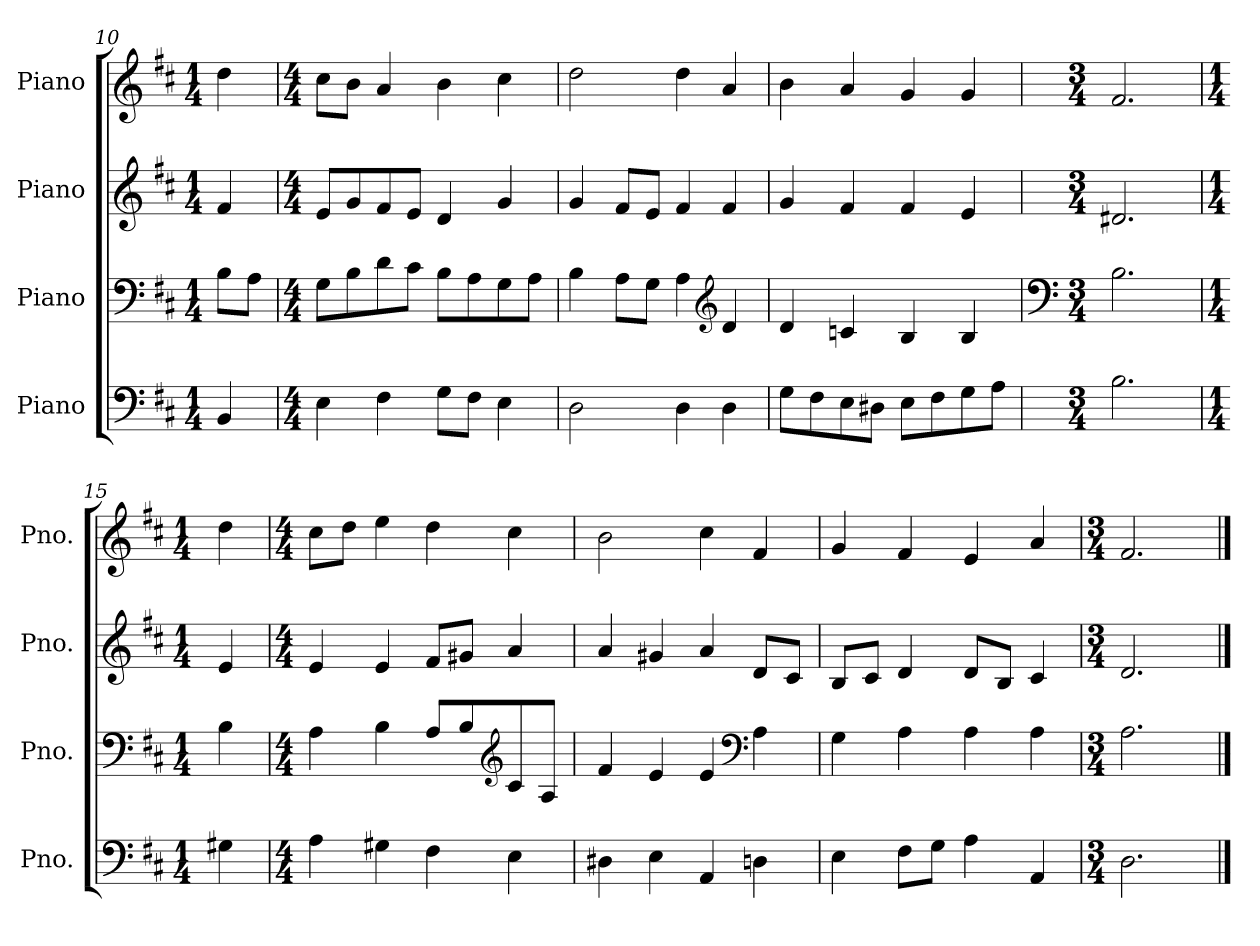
**kern	**kern	**kern	**kern
*part4	*part3	*part2	*part1
*staff4	*staff3	*staff2	*staff1
*I"Piano	*I"Piano	*I"Piano	*I"Piano
*I'Pno.	*I'Pno.	*I'Pno.	*I'Pno.
*clefF4	*clefF4	*clefG2	*clefG2
*k[f#c#]	*k[f#c#]	*k[f#c#]	*k[f#c#]
*M1/4	*M1/4	*M1/4	*M1/4
=10	=10	=10	=10
4BB/	8B\L	4f#/	4dd\
.	8A\J	.	.
=11	=11	=11	=11
*M4/4	*M4/4	*M4/4	*M4/4
4E\	8G\L	8e/L	8cc#\L
.	8B\	8g/	8b\J
4F#\	8d\	8f#/	4a/
.	8c#\J	8e/J	.
8G\L	8B\L	4d/	4b\
8F#\J	8A\	.	.
4E\	8G\	4g/	4cc#\
.	8A\J	.	.
=12	=12	=12	=12
2D\	4B\	4g/	2dd\
.	8A\L	8f#/L	.
.	8G\J	8e/J	.
4D\	4A\	4f#/	4dd\
*	*clefG2	*	*
4D\	4d/	4f#/	4a/
!!LO:LB:g=z
=13	=13	=13	=13
8G\L	4d/	4g/	4b\
8F#\	.	.	.
8E\	4cn/	4f#/	4a/
8D#X\J	.	.	.
8E\L	4B/	4f#/	4g/
8F#\	.	.	.
8G\	4B/	4e/	4g/
8A\J	.	.	.
=14	=14	=14	=14
*	*clefF4	*	*
*M3/4	*M3/4	*M3/4	*M3/4
2.B\	2.B\	2.d#X/	2.f#/
=15	=15	=15	=15
*M1/4	*M1/4	*M1/4	*M1/4
4G#X\	4B\	4e/	4dd\
=16	=16	=16	=16
*M4/4	*M4/4	*M4/4	*M4/4
4A\	4A\	4e/	8cc#\L
.	.	.	8dd\J
4G#X\	4B\	4e/	4ee\
4F#\	8A/L	8f#/L	4dd\
.	8B/	8g#X/J	.
*	*clefG2	*	*
4E\	8c#/	4a/	4cc#\
.	8A/J	.	.
=17	=17	=17	=17
4D#X\	4f#/	4a/	2b\
4E\	4e/	4g#X/	.
4AA/	4e/	4a/	4cc#\
*	*clefF4	*	*
4Dn\	4A\	8d/L	4f#/
.	.	8c#/J	.
!!LO:PB:g=z
=18	=18	=18	=18
4E\	4G\	8B/L	4g/
.	.	8c#/J	.
8F#\L	4A\	4d/	4f#/
8G\J	.	.	.
4A\	4A\	8d/L	4e/
.	.	8B/J	.
4AA/	4A\	4c#/	4a/
=19	=19	=19	=19
*M3/4	*M3/4	*M3/4	*M3/4
2.D\	2.A\	2.d/	2.f#/
==	==	==	==
*-	*-	*-	*-
